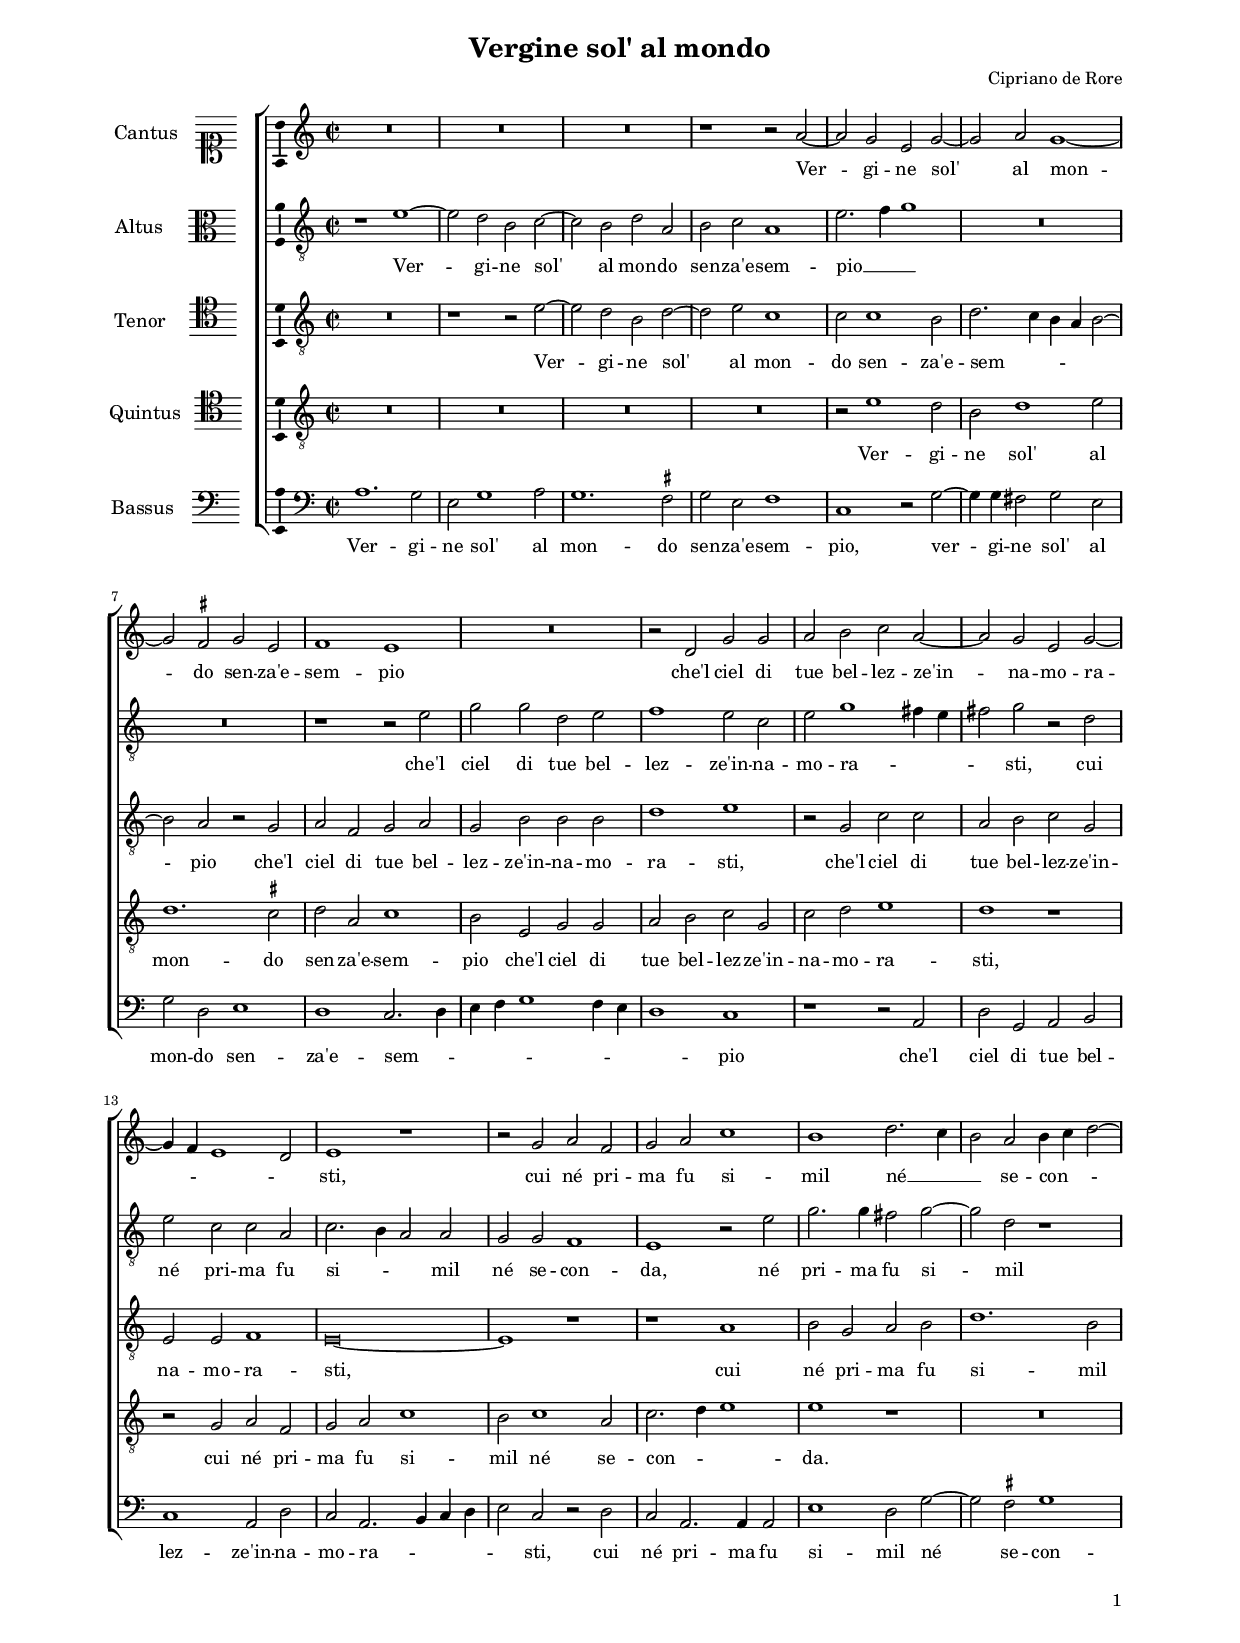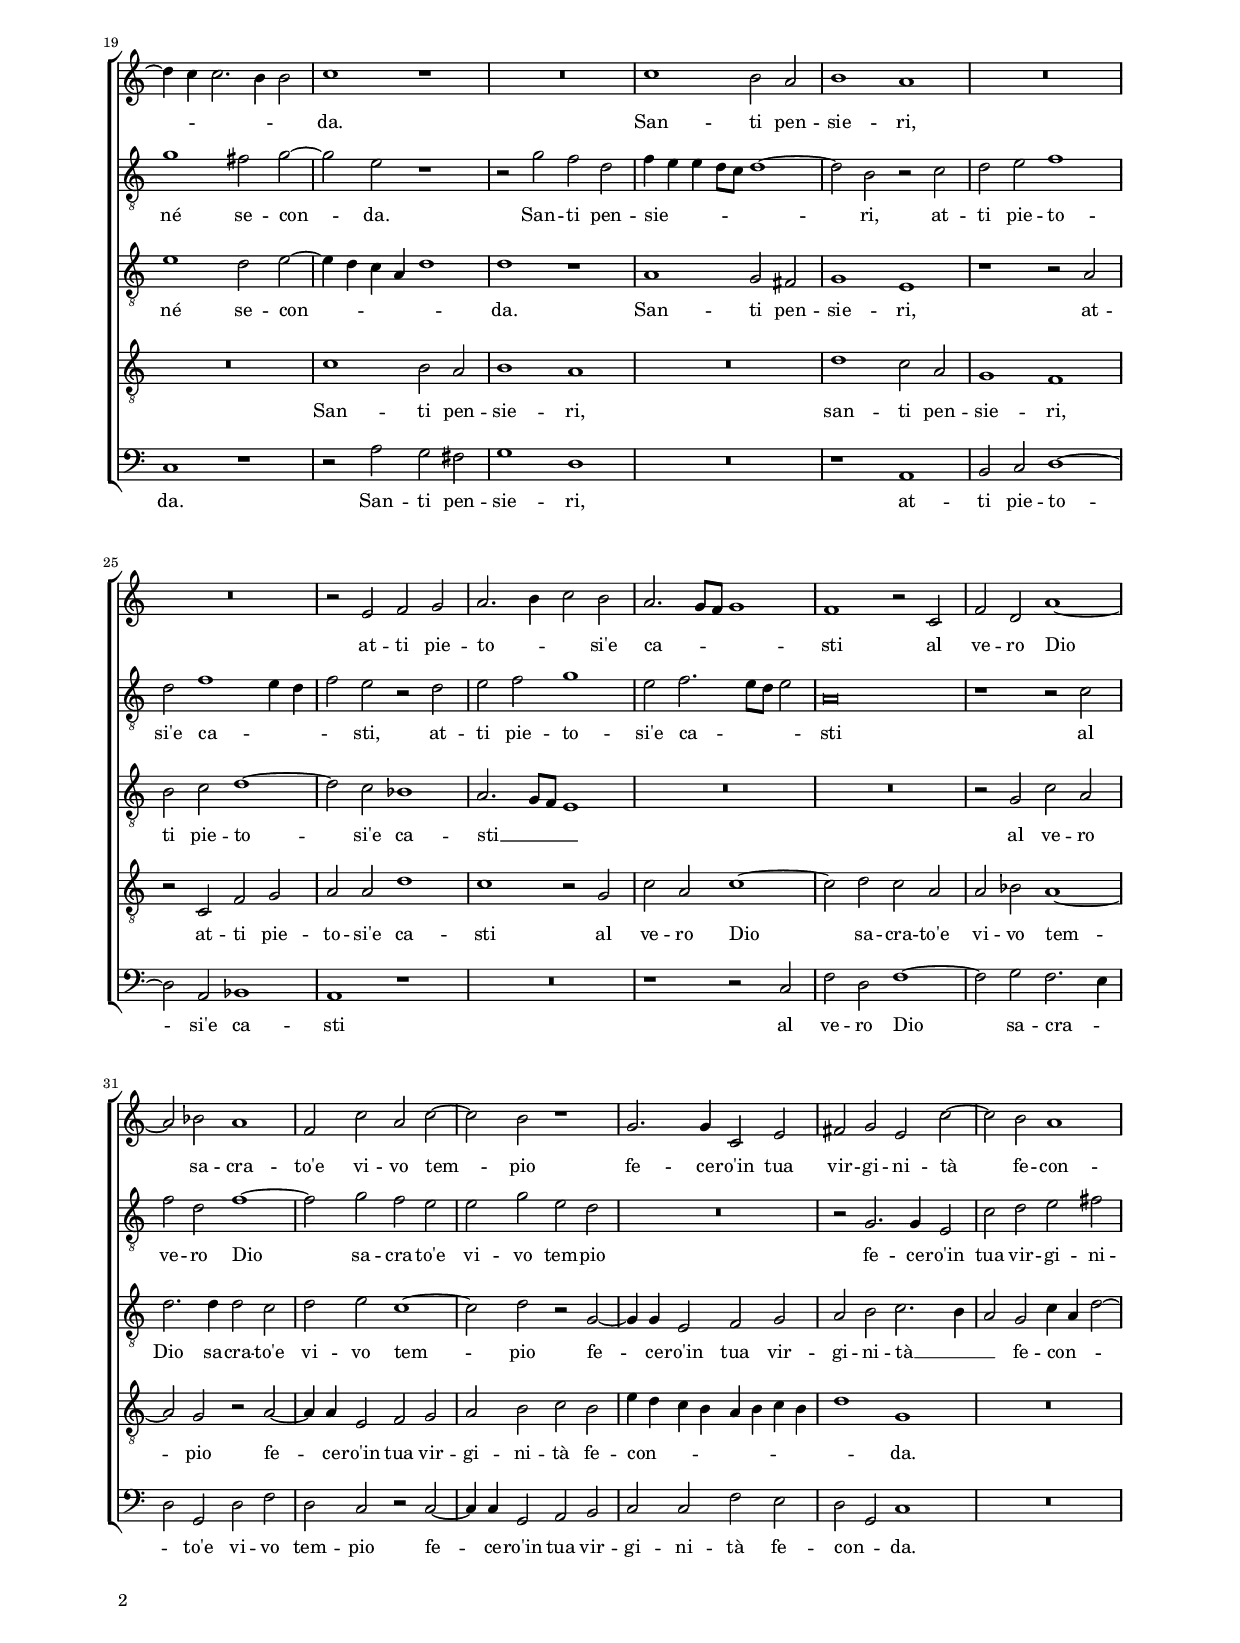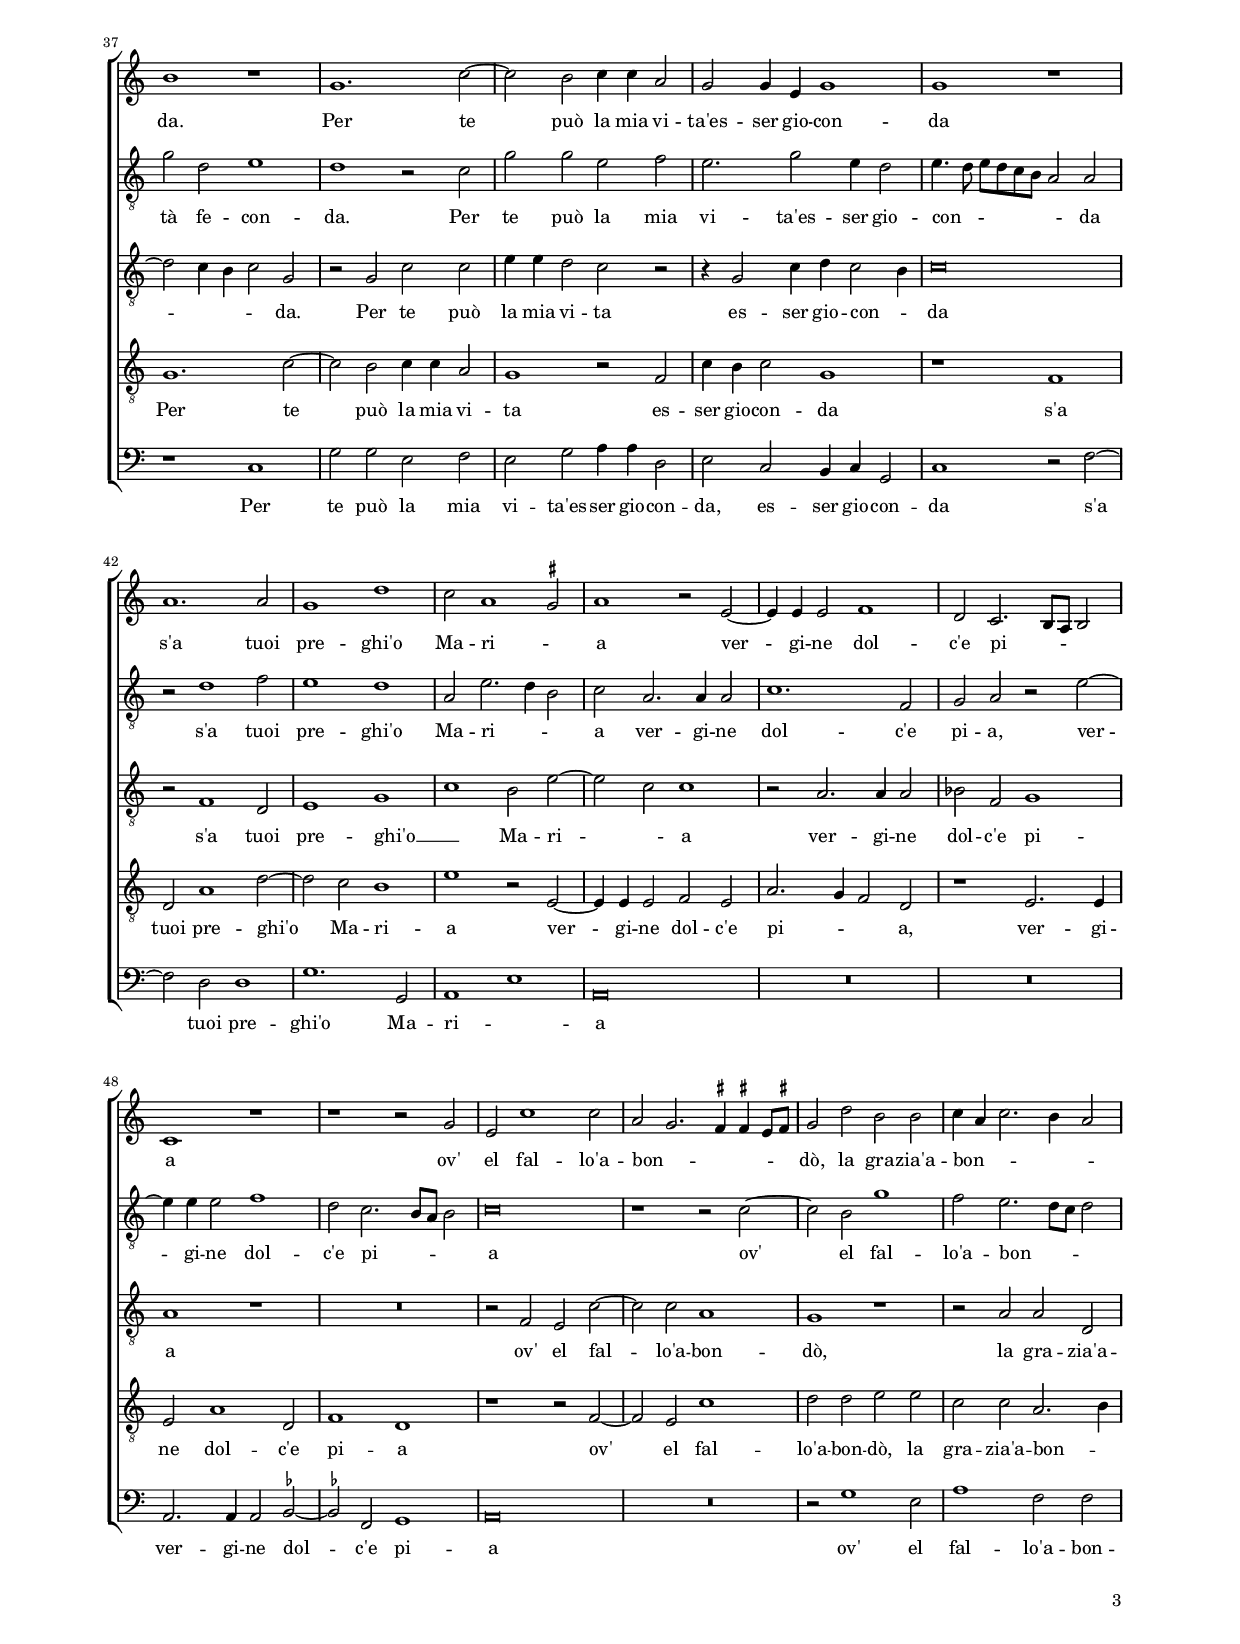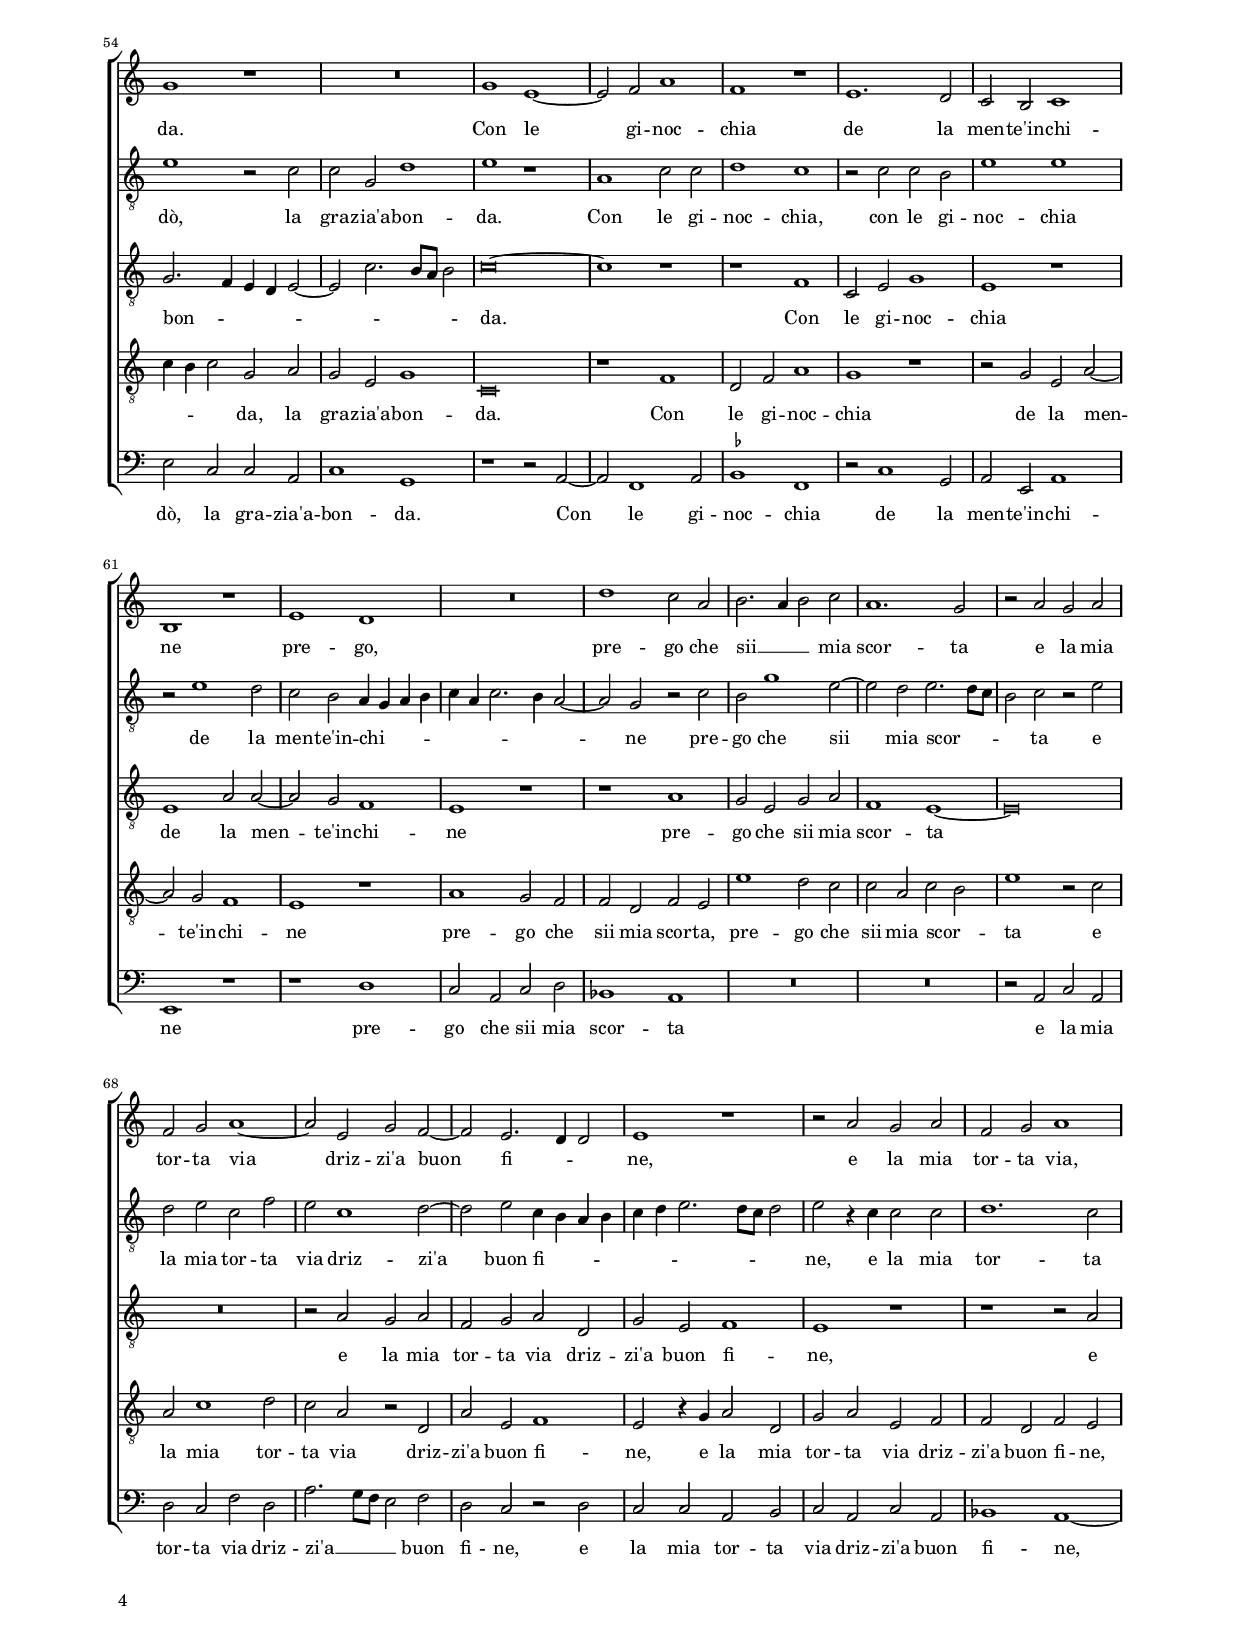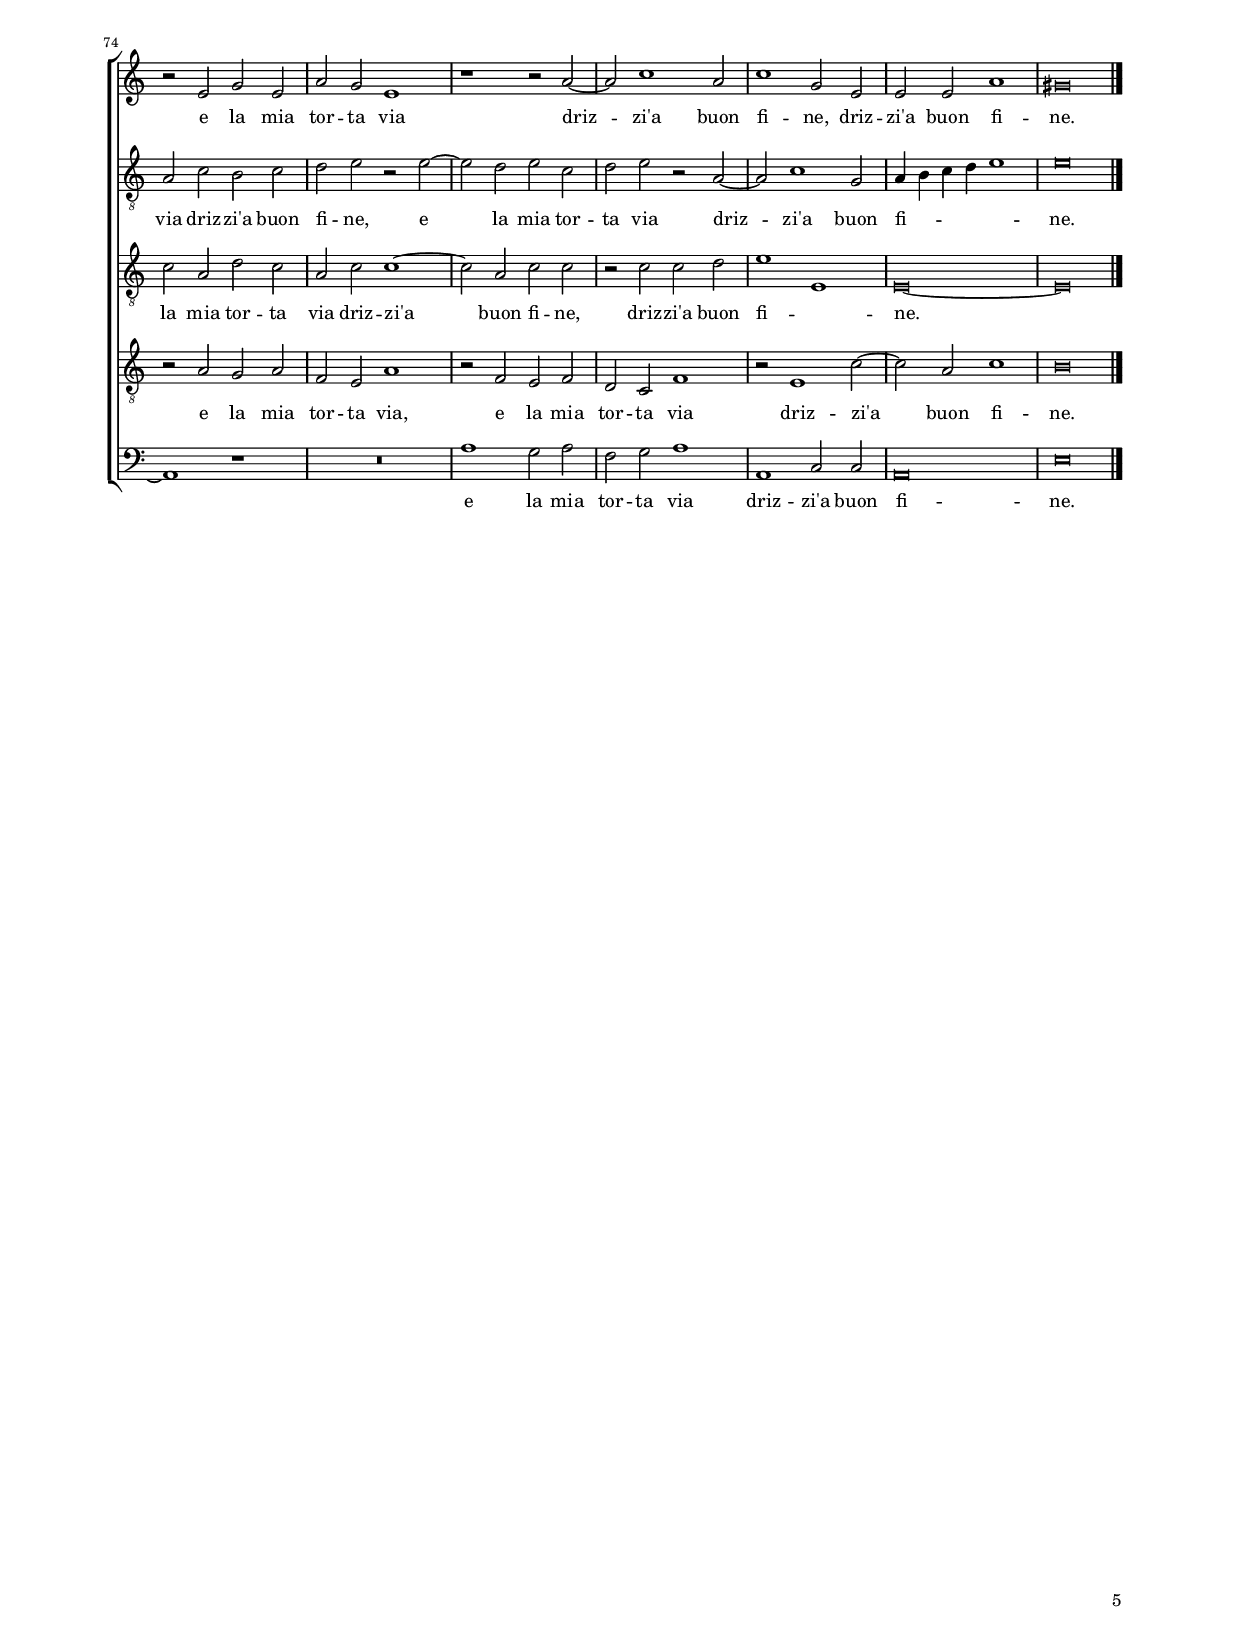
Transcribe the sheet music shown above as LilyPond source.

\header
{
  title="Vergine sol' al mondo"
  composer="Cipriano de Rore"
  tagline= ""
}

\version "2.24.1"
\include "deutsch.ly"
#(set-global-staff-size 15)
% #(set-default-paper-size "letter")
#(ly:set-option 'point-and-click #f)

	
\paper
	{
	top-margin = 1.8 \cm
	bottom-margin = 1.2 \cm
	left-margin = 2 \cm
	right-margin = 2 \cm
	ragged-bottom = ##f
	ragged-last-bottom = ##t
	print-page-number = ##f
	system-system-spacing = #'((basic-distance . 16) (minimum-distance . 14) (padding . 5) (strechability . 150))
	oddFooterMarkup=\markup   \fill-line { "" \fromproperty #'page:page-number-string }
	evenFooterMarkup=\markup  \fill-line { \fromproperty #'page:page-number-string "" }
	last-bottom-spacing = #'((basic-distance . 12) (minimum-distance . 7) (padding . 4))
%	systems-per-page = 3
%	min-systems-per-page = 3
	markup-system-spacing.basic-distance = #12
	}

	
global = {
	\key c \major
	\time 2/2 \set Score.measureLength = #(ly:make-moment 2/1)
	\skip 1*2*80 \bar "|."
	}

	ficta = { \once \set suggestAccidentals = ##t }
	
	forget = #(define-music-function (music) (ly:music?) #{
		\accidentalStyle forget
		$music
		\accidentalStyle default
		#})
	
	m = \melisma
	me = \melismaEnd



incipitcantus = \markup { \score {
	{
	\set Staff.instrumentName = \markup { \fontsize #1 "Cantus" }
	\key c \major
	\clef soprano
	s4 \bar ""
	}
	\layout  {
	raggedright = ##t
	indent = 1.6 \cm
	line-width = 2.4\cm
	\context { \Staff \remove Time_signature_engraver }
	\override Staff.Clef.Y-extent = #'(0 . 0)
	}} \hspace #1 }
	
      
incipitaltus = \markup { \score {
	{
	\set Staff.instrumentName = \markup { \fontsize #1 "Altus" }
	\key c \major
	\clef alto
	s4 \bar ""
	}
	\layout  {
	raggedright = ##t
	indent = 1.6 \cm
	line-width = 2.4\cm
	\context { \Staff \remove Time_signature_engraver }
	\override Staff.Clef.Y-extent = #'(0 . 0)
	}} \hspace #1 }


incipittenor = \markup { \score {
	{
	\set Staff.instrumentName = \markup { \fontsize #1 "Tenor" }
	\key c \major
	\clef tenor
	s4 \bar ""
	}
	\layout  {
	raggedright = ##t
	indent = 1.6 \cm
	line-width = 2.4\cm
	\context { \Staff \remove Time_signature_engraver }
	\override Staff.Clef.Y-extent = #'(0 . 0)
	}} \hspace #1 }
      
      
incipitquintus = \markup { \score {
	{
	\set Staff.instrumentName = \markup { \fontsize #1 "Quintus" }
	\key c \major
	\clef tenor
	s4 \bar ""
	}
	\layout  {
	raggedright = ##t
	indent = 1.6 \cm
	line-width = 2.4\cm
	\context { \Staff \remove Time_signature_engraver }
	\override Staff.Clef.Y-extent = #'(0 . 0)
	}} \hspace #1 }
      
      
incipitbassus = \markup { \score {
	{
	\set Staff.instrumentName = \markup { \fontsize #1 "Bassus" }
	\key c \major
	\clef bass
	s4 \bar ""
	}
	\layout  {
	raggedright = ##t
	indent = 1.6 \cm
	line-width = 2.4\cm
	\context { \Staff \remove Time_signature_engraver }
	\override Staff.Clef.Y-extent = #'(0 . 0)
	}} \hspace #1 }


cantus =  \relative c''
	{
	R\breve
	R\breve
	R\breve
	r1 r2 a~
%5
	a2 g e g~ |
	g2 a g1~
	g2 \ficta fis g e
	f1 e
	R\breve
%10
	r2 d g g |
	a2 h c a~
	a2 g e g~
	g4 \m f e1 d2 \me
	e1 r
%15
	r2 g a f |
	g2 a c1
	h1 d2. \m c4
	h2 \me a h4 \m c d2~
	d4 c c2. h4 h2 \me
%20
	c1 r |
	R\breve
	c1 h2 a
	h1 a
	R\breve
%25
	R\breve |
	r2 e f g
	a2. \m h4 c2 \me h
	a2. \m g8 f g1 \me
	f1 r2 c
%30
	f2 d a'1~ |
	a2 b a1
	f2 c' a c~
	c2 h r1
	g2. g4 c,2 e
%35
	fis2 g e c'~ |
	c2 h a1
	h1 r
	g1. c2~
	c2 h c4 c a2
%40
	g2 g4 e g1 |
	g1 r
	a1. a2
	g1 d'
	c2 a1 \m \ficta gis2 \me
%45
	a1 r2 e~ |
	e4 e e2 f1
	d2 c2. \m h8 a h2 \me
	c1 r
	r1 r2 g'
%50
	e2 c'1 c2 |
	a2 \m g2. \ficta fis4 \ficta fis! e8 \ficta fis! \me
	g2 d' h h
	c4 \m a c2. h4 a2 \me
	g1 r
%55
	R\breve |
	g1 e~
	e2 f a1
	f1 r
	e1. d2
%60
	c2 h c1 |
	h1 r
	e1 d
	R\breve
	d'1 c2 a
%65
	h2. \m a4 h2 \me c |
	a1. g2
	r2 a g a
	f2 g a1~
	a2 e g f~
%70
	f2 e2. \m d4 d2 \me |
	e1 r
	r2 a g a
	f2 g a1
	r2 e g e
%75
	a2 g e1 |
	r1 r2 a~
	a2 c1 a2
	c1 g2 e
	e2 e a1
%80
	gis\breve |
	}


altus =  \relative c'
        {
	r1 e~
	e2 d h c~
	c2 h d a
	h2 c a1
%5
	e'2. \m f4 g1 \me |
	R\breve
	R\breve
	r1 r2 e
	g2 g d e
%10
	f1 e2 c |
	e2 g1 \m fis4 e
	fis2 \me g r d
	e2 c c a
	c2. \m h4 a2 \me a
%15
	g2 g f1 |
	e1 r2 e'
	g2. g4 fis2 g~
	g2 d r1
	g1 fis2 g~
%20
	g2 e r1 |
	r2 g f d
	f4 \m e e d8 c d1~
	d2 \me h r c
	d2 e f1
%25
	d2 f1 \m e4 d |
	f2 \me e r d
	e2 f g1
	e2 f2. \m e8 d e2 \me
	a,\breve
%30
	r1 r2 c |
	f2 d f1~
	f2 g f e
	e2 g e d
	R\breve
%35
	r2 g,2. g4 e2 |
	c'2 d e fis
	g2 d e1
	d1 r2 c
	g'2 g e f
%40
	e2. g2 e4 d2 |
	e4. \m d8 e d c h a2 \me a
	r2 d1 f2
	e1 d
	a2 e'2. \m d4 h2 \me
%45
	c2 a2. a4 a2 |
	c1. f,2
	g2 a r e'~
	e4 e e2 f1
	d2 c2. \m h8 a h2 \me
%50
	c\breve |
	r1 r2 c~
	c2 h g'1
	f2 e2. \m d8 c d2 \me
	e1 r2 c
%55
	c2 g d'1 |
	e1 r
	a,1 c2 c
	d1 c
	r2 c c h
%60
	e1 e |
	r2 e1 d2
	c2 h a4 \m g a h
	c4 a c2. h4 a2~
	a2 \me g r c
%65
	h2 g'1 e2~ |
	e2 d e2. \m d8 c
	h2 \me c r e
	d2 e c f
	e2 c1 d2~
%70
	d2 e c4 \m h a h |
	c4 d e2. d8 c d2 \me
	e2 r4 c c2 c
	d1. c2
	a2 c h c
%75
	d2 e r e~ |
	e2 d e c
	d2 e r a,~
	a2 c1 g2
	a4 \m h c d e1 \me
%80
	e\breve |
	}


tenor =  \relative c'
	{
	R\breve
	r1 r2 e~
	e2 d h d~
	d2 e c1
%5
	c2 c1 h2 |
	d2. \m c4 h a h2~
	h2 \me a r g
	a2 f g a
	g2 h h h
%10
	d1 e |
	r2 g, c c
	a2 h c g
	e2 e f1
	e\breve~
%15
	e1 r |
	r1 a
	h2 g a h
	d1. h2
	e1 d2 e~
%20
	e4 \m d c a d1 \me |
	d1 r
	a1 g2 fis
	g1 e
	r1 r2 a
%25
	h2 c d1~ |
	d2 c b1
	a2. \m g8 f e1 \me
	R\breve
	R\breve
%30
	r2 g c a |
	d2. d4 d2 c
	d2 e c1~
	c2 d r g,~
	g4 g e2 f g
%35
	a2 h c2. \m h4 |
	a2 \me g c4 \m a d2~
	d2 c4 h c2 \me g
	r2 g c c
	e4 e d2 c r
%40
	r4 g2 c4 d c2 \m h4 \me |
	c\breve
	r2 f,1 d2
	e1 g \m
	c1 \me h2 e~
%45
	e2 \m c \me c1 |
	r2 a2. a4 a2
	b2 f g1
	a1 r
	R\breve
%50
	r2 f e c'~ |
	c2 c a1
	g1 r
	r2 a a d,
	g2. \m f4 e d e2~
%55
	e2 c'2. h8 a h2 \me |
	c\breve~
	c1 r
	r1 f,
	c2 e g1
%60
	e1 r |
	e1 a2 a~
	a2 g f1
	e1 r
	r1 a
%65
	g2 e g a |
	f1 e~
	e\breve
	R\breve
	r2 a g a
%70
	f2 g a d, |
	g2 e f1
	e1 r
	r1 r2 a
	c2 a d c
%75
	a2 c c1~ |
	c2 a c c
	r2 c c d
	e1 \m e, \me
	e\breve~
%80
	e\breve |
	}

	
quintus  =  \relative c'
	{
	R\breve
	R\breve
	R\breve
	R\breve
%5
	r2 e1 d2 |
	h2 d1 e2
	d1. \ficta cis2
	d2 a c1
	h2 e, g g
%10
	a2 h c g |
	c2 d e1
	d1 r
	r2 g, a f
	g2 a c1
%15
	h2 c1 a2 |
	c2. \m d4 e1 \me
	e1 r
	R\breve
	R\breve
%20
	c1 h2 a |
	h1 a
	R\breve
	d1 c2 a
	g1 f
%25
	r2 c f g |
	a2 a d1
	c1 r2 g
	c2 a c1~
	c2 d c a
%30
	a2 b a1~ |
	a2 g r a~
	a4 a e2 f g
	a2 h c h
	e4 \m d c h a h c h
%35
	d1 \me g, |
	R\breve
	g1. c2~
	c2 h c4 c a2
	g1 r2 f
%40
	c'4 h c2 g1 |
	r1 f
	d2 a'1 d2~
	d2 c h1
	e1 r2 e,~
%45
	e4 e e2 f2 e |
	a2. \m g4 f2 \me d
	r1 e2. e4
	e2 a1 d,2
	f1 d
%50
	r1 r2 f~ |
	f2 e c'1
	d2 d e e
	c2 c a2. \m h4
	c4 h c2 \me g a
%55
	g2 e g1 |
	c,\breve
	r1 f
	d2 f a1
	g1 r
%60
	r2 g e a~ |
	a2 g f1
	e1 r
	a1 g2 f
	f2 d f e
%65
	e'1 d2 c |
	c2 a c \m h \me
	e1 r2 c
	a2 c1 d2
	c2 a r d,
%70
	a'2 e f1 |
	e2 r4 g a2 d,
	g2 a e f
	f2 d f e
	r2 a g a
%75
	f2 e a1 |
	r2 f e f
	d2 c f1
	r2 e1 c'2~
	c2 a c1
%80
	h\breve |
	}


bassus  =  \relative c
	{
	a'1. g2
	e2 g1 a2
	g1. \ficta fis2
	g2 e f1
%5
	c1 r2 g'~ |
	g4 g fis2 g e
	g2 d e1
	d1 c2. \m d4
	e4 f g1 f4 e
%10
	d1 \me c |
	r1 r2 a
	d2 g, a2 h
	c1 a2 d
	c2 a2. \m h4 c d
%15
	e2 \me c r2 d |
	c2 a2. a4 a2
	e'1 d2 g2~
	g2 \ficta fis g1
	c,1 r
%20
	r2 a' g fis |
	g1 d
	R\breve
	r1 a
	h2 c d1~
%25
	d2 a b1 |
	a1 r
	R\breve
	r1 r2 c
	f2 d f1~
%30
	f2 g f2. \m e4 |
	d2 \me g, d' f
	d2 c r2 c~
	c4 c g2 a h
	c2 c f e
%35
	d2 \m g, \me c1 |
	R\breve
	r1 c
	g'2 g e f
	e2 g a4 a d,2
%40
	e2 c h4 c g2 |
	c1 r2 f~
	f2 d d1
	g1. g,2
	a1 \m e' \me
%45
	a,\breve |
	R\breve
	R\breve
	a2. a4 a2 \ficta b2~
	\ficta b!2 f g1
%50
	a\breve |
	R\breve
	r2 g'1 e2
	a1 f2 f
	e2 c c a
%55
	c1 g |
	r1 r2 a~
	a2 f1 a2
	\ficta b1 f
	r2 c'1 g2
%60
	a2 e a1 |
	e1 r
	r1 d'
	c2 a c d
	b1 a
%65
	R\breve |
	R\breve
	r2 a c a
	d2 c f d
	a'2. \m g8 f e2 \me f
%70
	d2 c r d |
	c2 c a h
	c2 a c a
	b1 a~
	a1 r
%75
	R\breve |
	a'1 g2 a
	f2 g a1
	a,1 c2 c
	a\breve
%80
	e'\breve |
	}

lyricscantus = \lyricmode {
	Ver -- gi -- ne sol' al mon -- do sen -- za'e -- sem -- pio
	che'l ciel di tue bel -- lez -- ze'in -- na -- mo -- ra -- sti,
	cui né pri -- ma fu si -- mil né __ se -- con -- da.
	San -- ti pen -- sie -- ri, at -- ti pie -- to -- si'e  ca -- sti
	al ve -- ro Dio sa -- cra -- to'e vi -- vo tem -- pio
	fe -- ce -- ro'in tua vir -- gi -- ni -- tà fe -- con -- da.
	Per te può la mia vi -- ta'es -- ser gio -- con -- da
	s'a tuoi pre -- ghi'o Ma -- ri -- a
	ver -- gi -- ne dol -- c'e pi -- a
	ov' el fal -- lo'a -- bon -- dò, la gra -- zia'a -- bon -- da.
	Con le gi -- noc -- chia de la men -- te'in -- chi -- ne
	pre -- go,
	pre -- go che sii __ mia scor -- ta
	e la mia tor -- ta via driz -- zi'a buon fi -- ne,
	e la mia tor -- ta via,
	e la mia tor -- ta via driz -- zi'a buon fi -- ne,
	driz -- zi'a buon fi -- ne.
	}


lyricsaltus = \lyricmode {
	Ver -- gi -- ne sol' al mon -- do sen -- za'e -- sem -- pio __
	che'l ciel di tue bel -- lez -- ze'in -- na -- mo -- ra -- sti,
	cui né pri -- ma fu si -- mil né se -- con -- da,
	né pri -- ma fu si -- mil né se -- con -- da.
	San -- ti pen -- sie -- ri, at -- ti pie -- to -- si'e  ca -- sti,
	at -- ti pie -- to -- si'e ca -- sti
	al ve -- ro Dio sa -- cra -- to'e vi -- vo tem -- pio
	fe -- ce -- ro'in tua vir -- gi -- ni -- tà fe -- con -- da.
	Per te può la mia vi -- ta'es -- ser gio -- con -- da
	s'a tuoi pre -- ghi'o Ma -- ri -- a
	ver -- gi -- ne dol -- c'e pi -- a,
	ver -- gi -- ne dol -- c'e pi -- a
	ov' el fal -- lo'a -- bon -- dò, la gra -- zia'a -- bon -- da.
	Con le gi -- noc -- chia,
	con le gi -- noc -- chia de la men -- te'in -- chi -- ne
	pre -- go che sii mia scor -- ta
	e la mia tor -- ta via driz -- zi'a buon fi -- ne,
	e la mia tor -- ta via driz -- zi'a buon fi -- ne,
	e la mia tor -- ta via driz -- zi'a buon fi -- ne.
	}


lyricstenor = \lyricmode {
	Ver -- gi -- ne sol' al mon -- do sen -- za'e -- sem -- pio
	che'l ciel di tue bel -- lez -- ze'in -- na -- mo -- ra -- sti,
	che'l ciel di tue bel -- lez -- ze'in -- na -- mo -- ra -- sti,
	cui né pri -- ma fu si -- mil né se -- con -- da.
	San -- ti pen -- sie -- ri, at -- ti pie -- to -- si'e  ca -- sti __
	al ve -- ro Dio sa -- cra -- to'e vi -- vo tem -- pio
	fe -- ce -- ro'in tua vir -- gi -- ni -- tà __ fe -- con -- da.
	Per te può la mia vi -- ta es -- ser gio -- con -- da
	s'a tuoi pre -- ghi'o __ Ma -- ri -- a
	ver -- gi -- ne dol -- c'e pi -- a
	ov' el fal -- lo'a -- bon -- dò, la gra -- zia'a -- bon -- da.
	Con le gi -- noc -- chia de la men -- te'in -- chi -- ne
	pre -- go che sii mia scor -- ta
	e la mia tor -- ta via driz -- zi'a buon fi -- ne,
	e la mia tor -- ta via driz -- zi'a buon fi -- ne,
	driz -- zi'a buon fi -- ne.
	}


lyricsquintus = \lyricmode {
	Ver -- gi -- ne sol' al mon -- do sen -- za'e -- sem -- pio
	che'l ciel di tue bel -- lez -- ze'in -- na -- mo -- ra -- sti,
	cui né pri -- ma fu si -- mil né se -- con -- da.
	San -- ti pen -- sie -- ri,
	san -- ti pen -- sie -- ri, at -- ti pie -- to -- si'e  ca -- sti
	al ve -- ro Dio sa -- cra -- to'e vi -- vo tem -- pio
	fe -- ce -- ro'in tua vir -- gi -- ni -- tà fe -- con -- da.
	Per te può la mia vi -- ta es -- ser gio -- con -- da
	s'a tuoi pre -- ghi'o Ma -- ri -- a
	ver -- gi -- ne dol -- c'e pi -- a,
	ver -- gi -- ne dol -- c'e pi -- a
	ov' el fal -- lo'a -- bon -- dò, la gra -- zia'a -- bon -- da,
	la gra -- zia'a -- bon -- da.
	Con le gi -- noc -- chia de la men -- te'in -- chi -- ne
	pre -- go che sii mia scor -- ta,
	pre -- go che sii mia scor -- ta
	e la mia tor -- ta via driz -- zi'a buon fi -- ne,
	e la mia tor -- ta via driz -- zi'a buon fi -- ne,
	e la mia tor -- ta via,
	e la mia tor -- ta via driz -- zi'a buon fi -- ne.
	}


lyricsbassus = \lyricmode {
	Ver -- gi -- ne sol' al mon -- do sen -- za'e -- sem -- pio,
	ver -- gi -- ne sol' al mon -- do sen -- za'e -- sem -- pio
	che'l ciel di tue bel -- lez -- ze'in -- na -- mo -- ra -- sti,
	cui né pri -- ma fu si -- mil né se -- con -- da.
	San -- ti pen -- sie -- ri, at -- ti pie -- to -- si'e  ca -- sti
	al ve -- ro Dio sa -- cra -- to'e vi -- vo tem -- pio
	fe -- ce -- ro'in tua vir -- gi -- ni -- tà fe -- con -- da.
	Per te può la mia vi -- ta'es -- ser gio -- con -- da,
	es -- ser gio -- con -- da
	s'a tuoi pre -- ghi'o Ma -- ri -- a
	ver -- gi -- ne dol -- c'e pi -- a
	ov' el fal -- lo'a -- bon -- dò, la gra -- zia'a -- bon -- da.
	Con le gi -- noc -- chia de la men -- te'in -- chi -- ne
	pre -- go che sii mia scor -- ta
	e la mia tor -- ta via driz -- zi'a __ buon fi -- ne,
	e la mia tor -- ta via driz -- zi'a buon fi -- ne,
	e la mia tor -- ta via driz -- zi'a buon fi -- ne.
	}


\score
{  
	\transpose c c {
	\new ChoirStaff \with { \override StaffGrouper.staff-staff-spacing.basic-distance = #12 }
	<<

	\new Staff << \global
	\new Voice="v1" {
		\set Staff.instrumentName=\incipitcantus
%		\set Staff.instrumentName= "S"
		\set Staff.midiInstrument = "reed organ"
		\clef violin
		\cantus }
	\new Lyrics \lyricsto "v1" {\lyricscantus }
	>>


	\new Staff << \global
	\new Voice="v2" {
		\set Staff.instrumentName=\incipitaltus
%		\set Staff.instrumentName= "A"
		\set Staff.midiInstrument = "reed organ"
		\clef "G_8" % violin
		\altus}
	\new Lyrics \lyricsto "v2" {\lyricsaltus }
	>>


	\new Staff << \global
	\new Voice="v3" {
		\set Staff.instrumentName=\incipittenor
%		\set Staff.instrumentName= "T"
		\set Staff.midiInstrument = "reed organ"
		\clef "G_8"
		\tenor }
	\new Lyrics \lyricsto "v3" {\lyricstenor }
	>>


	\new Staff << \global
	\new Voice="v5" {
		\set Staff.instrumentName=\incipitquintus
%		\set Staff.instrumentName= "Q"
		\set Staff.midiInstrument = "reed organ"
		\clef "G_8"
		\quintus}
	\new Lyrics \lyricsto "v5" {\lyricsquintus }
	>>


	\new Staff << \global
	\new Voice="v4" {
		\set Staff.instrumentName=\incipitbassus
%		\set Staff.instrumentName= "B"
		\set Staff.midiInstrument = "reed organ"
		\clef bass 
		\bassus }
	\new Lyrics \lyricsto "v4" {\lyricsbassus}
	>>

	>>
	} % transpose

	\layout
	{
	indent = 2.5\cm
	\context { \Lyrics \override VerticalAxisGroup.nonstaff-relatedstaff-spacing.padding = #1.4 }
	\context { \Staff \override TimeSignature.break-visibility = #end-of-line-invisible }
	\context { \Staff \consists Ambitus_engraver }
	\context { \Score \override BarNumber.padding = #2 }
	\context { \Voice \override NoteHead.style = #'baroque }
	}
	
\midi
	{
    	\tempo 2 = 90
	}
	
}


% EOF
